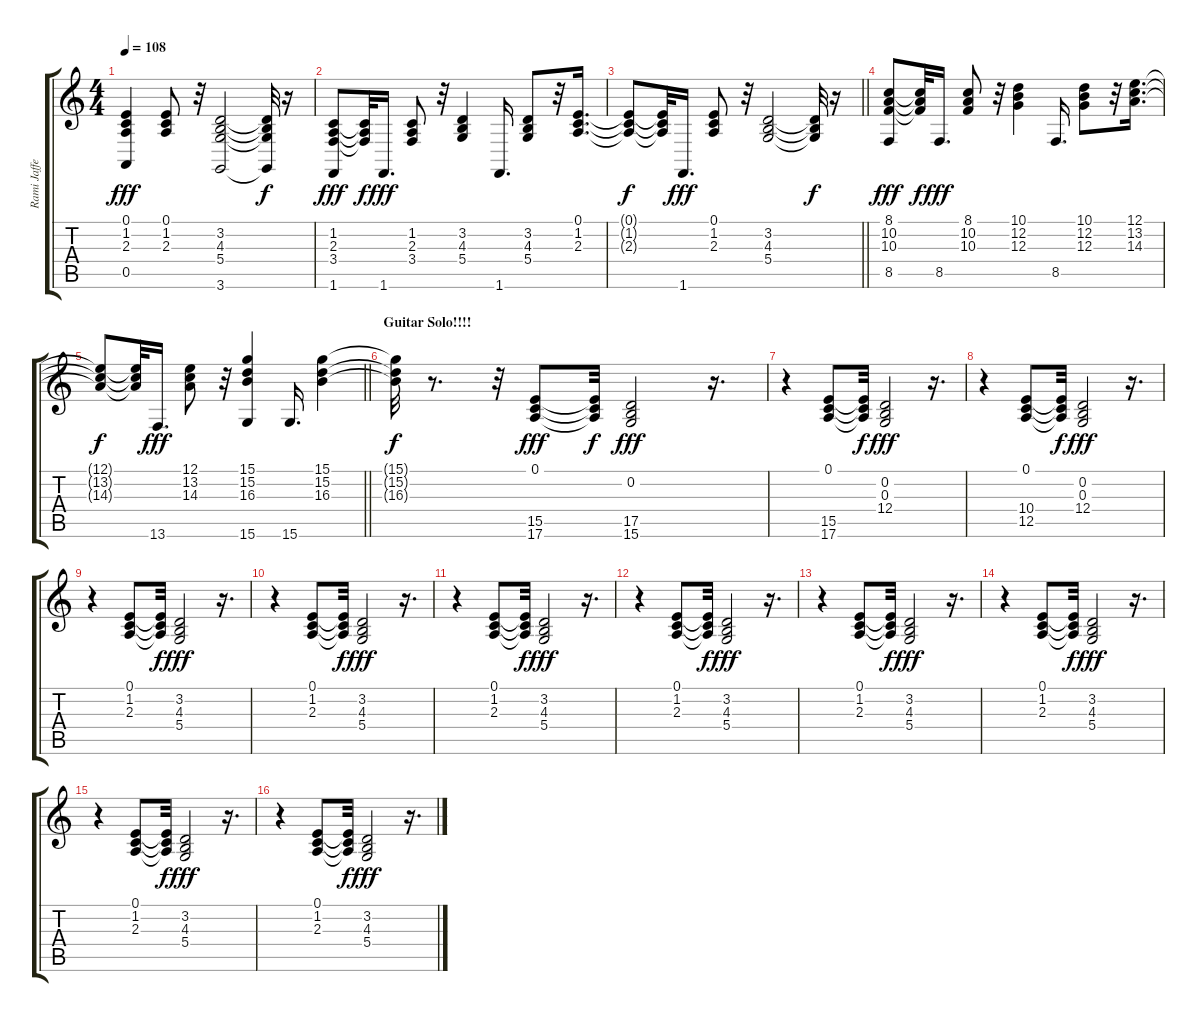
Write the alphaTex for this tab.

\track ("Rami Jaffee" "Rami Jaffe") {instrument electricpiano1}
\staff {score tabs}
\tuning (E4 B3 G3 D3 A2 E2) {hide}
\ts (4 4)
\tempo 108
\clef g2
\ks c
(0.1 1.2 2.3 0.5).4{dy fff} (0.1 1.2 2.3).8 r.32 (3.2 4.3 5.4 3.6).2 (3.2{t} 4.3{t} 5.4{t} 3.6{t}).32{dy f} r.16 |
(1.2 2.3 3.4 1.6).8{dy fff} (1.2{t} 2.3{t} 3.4{t}).32{dy f} 1.6.16{d dy fff} (1.2 2.3 3.4).8 r.32 (3.2 4.3 5.4).4 1.6.16{d} (3.2 4.3 5.4).8 r.32 (0.1 1.2 2.3).16{d} |
\barLineRight lightlight
(0.1{t} 1.2{t} 2.3{t}).8{dy f} (0.1{t} 1.2{t} 2.3{t}).32 1.6.16{d dy fff} (0.1 1.2 2.3).8 r.32 (3.2 4.3 5.4).2 (3.2{t} 4.3{t} 5.4{t}).32{dy f} r.16 |
(8.1 10.2 10.3 8.5).8{dy fff volume 8} (8.1{t} 10.2{t} 10.3{t}).32{dy f} 8.5.16{d dy fff} (8.1 10.2 10.3).8 r.32 (10.1 12.2 12.3).4 8.5.16{d} (10.1 12.2 12.3).8 r.32 (12.1 13.2 14.3).16{d} |
\barLineRight lightlight
(12.1{t} 13.2{t} 14.3{t}).8{dy f} (12.1{t} 13.2{t} 14.3{t}).32 13.6.16{d dy fff} (12.1 13.2 14.3).8 r.32 (15.1 15.2 16.3 15.6).4 15.6.16{d} (15.1 15.2 16.3).4 |
\section ("" "Guitar Solo!!!!")
(15.1{t} 15.2{t} 16.3{t}).32{dy f} r.8{d} r.32 (0.1 15.5 17.6).8{dy fff volume 9} (0.1{t} 15.5{t} 17.6{t}).32{dy f} (0.2 17.5 15.6).2{dy fff} r.16{d} |
r.4 (0.1 15.5 17.6).8 (0.1{t} 15.5{t} 17.6{t}).32{dy f} (0.2 0.3 12.4).2{dy fff} r.16{d} |
r.4 (0.1 10.4 12.5).8 (0.1{t} 10.4{t} 12.5{t}).32{dy f} (0.2 0.3 12.4).2{dy fff} r.16{d} |
r.4 (0.1 1.2 2.3).8 (0.1{t} 1.2{t} 2.3{t}).32{dy f} (3.2 4.3 5.4).2{dy fff} r.16{d} |
r.4 (0.1 1.2 2.3).8 (0.1{t} 1.2{t} 2.3{t}).32{dy f} (3.2 4.3 5.4).2{dy fff} r.16{d} |
r.4 (0.1 1.2 2.3).8 (0.1{t} 1.2{t} 2.3{t}).32{dy f} (3.2 4.3 5.4).2{dy fff} r.16{d} |
r.4 (0.1 1.2 2.3).8 (0.1{t} 1.2{t} 2.3{t}).32{dy f} (3.2 4.3 5.4).2{dy fff} r.16{d} |
r.4 (0.1 1.2 2.3).8 (0.1{t} 1.2{t} 2.3{t}).32{dy f} (3.2 4.3 5.4).2{dy fff} r.16{d} |
r.4 (0.1 1.2 2.3).8 (0.1{t} 1.2{t} 2.3{t}).32{dy f} (3.2 4.3 5.4).2{dy fff} r.16{d} |
r.4 (0.1 1.2 2.3).8 (0.1{t} 1.2{t} 2.3{t}).32{dy f} (3.2 4.3 5.4).2{dy fff} r.16{d} |
r.4 (0.1 1.2 2.3).8 (0.1{t} 1.2{t} 2.3{t}).32{dy f} (3.2 4.3 5.4).2{dy fff} r.16{d}
